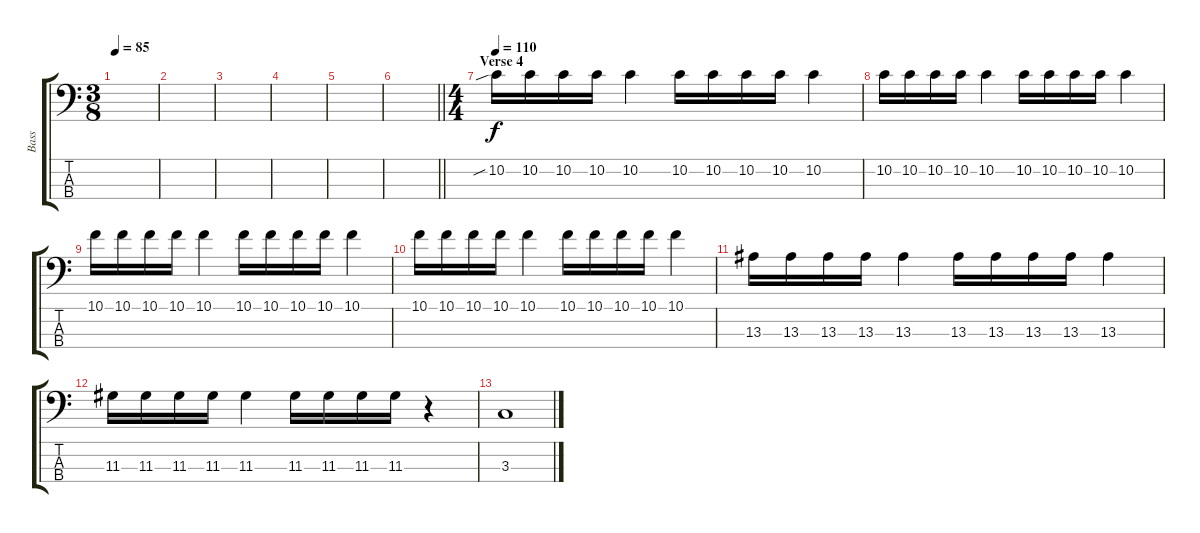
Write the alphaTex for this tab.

\track ("Bass" "Bass") {instrument electricbassfinger}
\staff {score tabs}
\tuning (G2 D2 A1 E1) {hide}
\ts (3 8)
\tempo 85
\clef f4
\ks c
|
|
|
|
|
\barLineRight lightlight
|
\ts (4 4)
\section ("" "Verse 4")
\tempo 110
10.2{sib}.16 10.2.16 10.2.16 10.2.16 10.2.4 10.2.16 10.2.16 10.2.16 10.2.16 10.2.4 |
10.2.16 10.2.16 10.2.16 10.2.16 10.2.4 10.2.16 10.2.16 10.2.16 10.2.16 10.2.4 |
10.1.16 10.1.16 10.1.16 10.1.16 10.1.4 10.1.16 10.1.16 10.1.16 10.1.16 10.1.4 |
10.1.16 10.1.16 10.1.16 10.1.16 10.1.4 10.1.16 10.1.16 10.1.16 10.1.16 10.1.4 |
13.3.16 13.3.16 13.3.16 13.3.16 13.3.4 13.3.16 13.3.16 13.3.16 13.3.16 13.3.4 |
11.3.16 11.3.16 11.3.16 11.3.16 11.3.4 11.3.16 11.3.16 11.3.16 11.3.16 r.4 |
3.3.1
